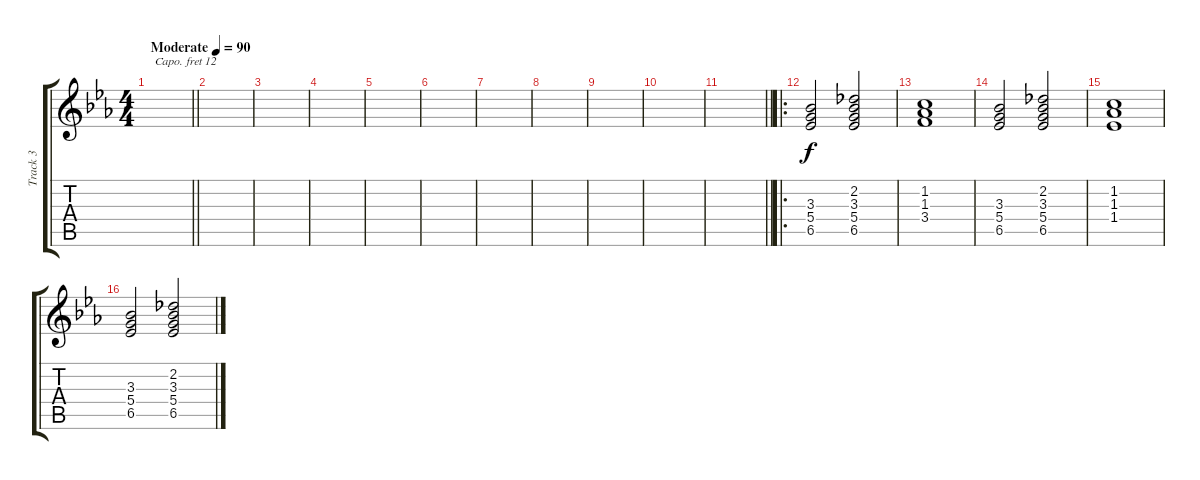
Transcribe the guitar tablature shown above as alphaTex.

\track ("Track 3" "Track 3") {instrument drawbarorgan}
\staff {score tabs}
\capo 12
\tuning (E4 B3 G3 D3 A2 E2) {hide}
\ts (4 4)
\tempo (90 "Moderate")
\clef g2
\barLineRight lightlight
\ks eb
|
|
|
|
|
|
|
|
|
|
\barLineRight lightlight
|
\ro
(3.3 5.4 6.5).2 (2.2 3.3 5.4 6.5).2 |
(1.2 1.3 3.4).1 |
(3.3 5.4 6.5).2 (2.2 3.3 5.4 6.5).2 |
(1.2 1.3 1.4).1 |
(3.3 5.4 6.5).2 (2.2 3.3 5.4 6.5).2
